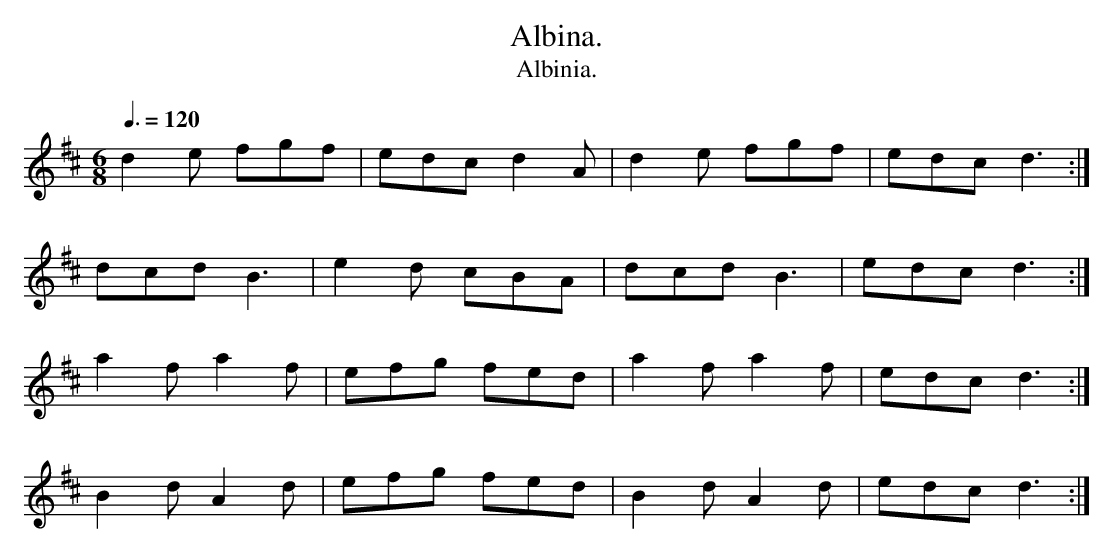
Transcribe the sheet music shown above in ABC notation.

X:1
T:Albina.
T:Albinia.
M:6/8
L:1/8
Q:3/8=120
K:D major
d2e fgf|edc d2A|d2e fgf|edc d3:|
dcd B3 |e2d cBA|dcd B3 |edc d3:|
a2f a2f|efg fed|a2f a2f|edc d3:|
B2d A2d|efg fed|B2d A2d|edc d3:|
